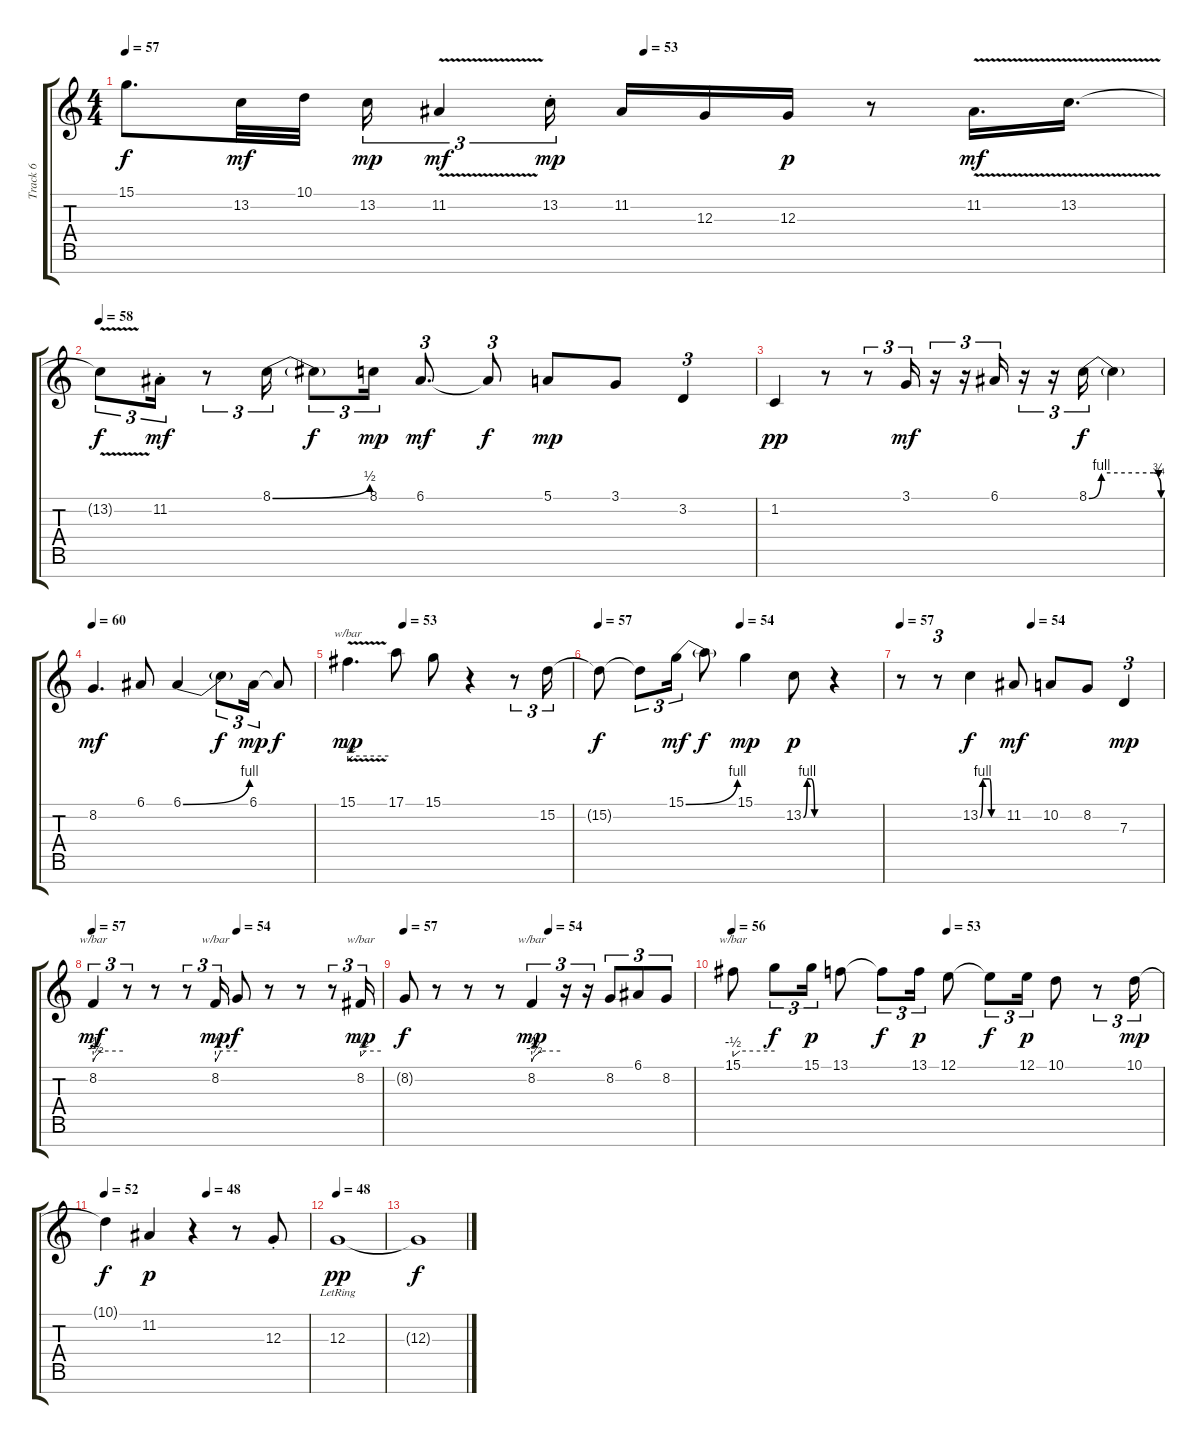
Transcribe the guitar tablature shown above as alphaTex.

\track ("Track 6" "Track 6") {instrument sopranosax}
\staff {score tabs}
\tuning (E4 B3 G3 D3 A2 E2 B1) {hide}
\ts (4 4)
\tempo 57
\tempo (53 0.5)
\clef g2
\ks c
15.1{t}.8{d dy f} 13.2.32{dy mf} 10.1.32 13.2.16{tu (3 2) dy mp} 11.2{v}.4{tu (3 2) dy mf} 13.2{st}.16{tu (3 2) dy mp} 11.2.16 12.3.16 12.3.16{dy p} r.8 11.2{v}.16{d dy mf} 13.2{v}.16{d} |
\tempo 58
13.2{t}.8{tu (3 2) dy f} 11.2{st}.16{tu (3 2) dy mf} r.8{tu (3 2)} 8.1{be (bend 0 0 60 2)}.16{tu (3 2)} 8.1{t}.8{tu (3 2) dy f} 8.1.16{tu (3 2) dy mp} 6.1.8{d tu (3 2) dy mf} 6.1{t}.8{tu (3 2) dy f} 5.1.8{dy mp} 3.1.8 3.2.4{tu (3 2)} |
1.2.4{dy pp} r.8 r.8{tu (3 2)} 3.1.16{tu (3 2) dy mf} r.16{tu (3 2)} r.16{tu (3 2)} 6.1.16{tu (3 2)} r.16{tu (3 2)} r.16{tu (3 2)} 8.1{be (custom 0 0 10 4 52 4 56 3 58 0 60 0)}.16{tu (3 2) dy f} 8.1{t}.4 |
\tempo 60
8.2.4{d dy mf} 6.1.8 6.1{be (bend 0 0 60 4)}.4 6.1{t}.8{tu (3 2) dy f} 6.1.16{tu (3 2) dy mp} 6.1{t}.8{dy f} |
\tempo (53 0.25)
15.1{v}.4{d tbe (custom default 0 -2 7 0 60 0) dy mp} 17.1.8 15.1.8 r.4 r.8{tu (3 2)} 15.2.16{tu (3 2)} |
\tempo 57
\tempo (54 0.5)
15.2{t}.8{dy f} 15.2{t}.8{tu (3 2)} 15.1{be (bend 0 0 60 4)}.16{tu (3 2) dy mf} 15.1{t}.8{dy f} 15.1.4{dy mp} 13.2{be (custom 0 0 10 4 20 4 30 0 60 0)}.8{dy p} r.4 |
\tempo 57
\tempo (54 0.5)
r.8 r.8{tu (3 2)} 13.2{be (custom 0 0 7 4 25 4 30 0 60 0)}.4{dy f} 11.2.8{dy mf} 10.2.8 8.2.8 7.3.4{tu (3 2) dy mp} |
\tempo 57
\tempo (54 0.5)
8.2.4{tu (3 2) tbe (custom default 0 -4 5 -2 15 0 60 0) dy mf} r.8{tu (3 2)} r.8 r.8{tu (3 2)} 8.2.16{tu (3 2) tbe (custom default 0 -4 15 0 60 0) dy mp} 8.2{t}.8{dy f} r.8 r.8 r.8{tu (3 2)} 8.2.16{tu (3 2) tbe (custom default 0 -2 15 0 60 0) dy mp} |
\tempo 57
\tempo (54 0.5)
8.2{t}.8{dy f} r.8 r.8 r.8 8.2.4{tu (3 2) tbe (custom default 0 -4 5 -2 20 0 60 0) dy mp} r.16{tu (3 2)} r.16{tu (3 2)} 8.2.8{tu (3 2)} 6.1.8{tu (3 2)} 8.2.8{tu (3 2)} |
\tempo 56
\tempo (53 0.5)
15.1.8{tbe (custom default 0 -2 10 0 60 0)} 15.1{t}.8{tu (3 2) dy f} 15.1.16{tu (3 2) dy p} 13.1.8 13.1{t}.8{tu (3 2) dy f} 13.1.16{tu (3 2) dy p} 12.1.8 12.1{t}.8{tu (3 2) dy f} 12.1.16{tu (3 2) dy p} 10.1.8 r.8{tu (3 2)} 10.1.16{tu (3 2) dy mp} |
\tempo 52
\tempo (48 0.5)
10.1{t}.4{dy f} 11.2.4{dy p} r.4 r.8 12.3{st}.8 |
\tempo 48
12.3{lr}.1{dy pp volume 0} |
12.3{t}.1{dy f}
